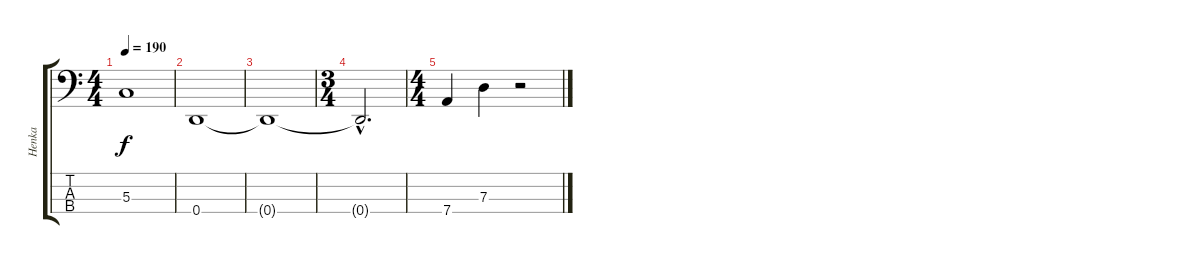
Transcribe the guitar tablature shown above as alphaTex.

\track ("Henka" "Henka") {instrument electricbasspick}
\staff {score tabs}
\tuning (F2 C2 G1 D1) {hide}
\ts (4 4)
\tempo 190
\clef f4
\ks c
5.3{t}.1{dy f} |
0.4.1 |
0.4{t}.1 |
\ts (3 4)
0.4{hac t}.2{d} |
\ts (4 4)
7.4.4 7.3.4 r.2
